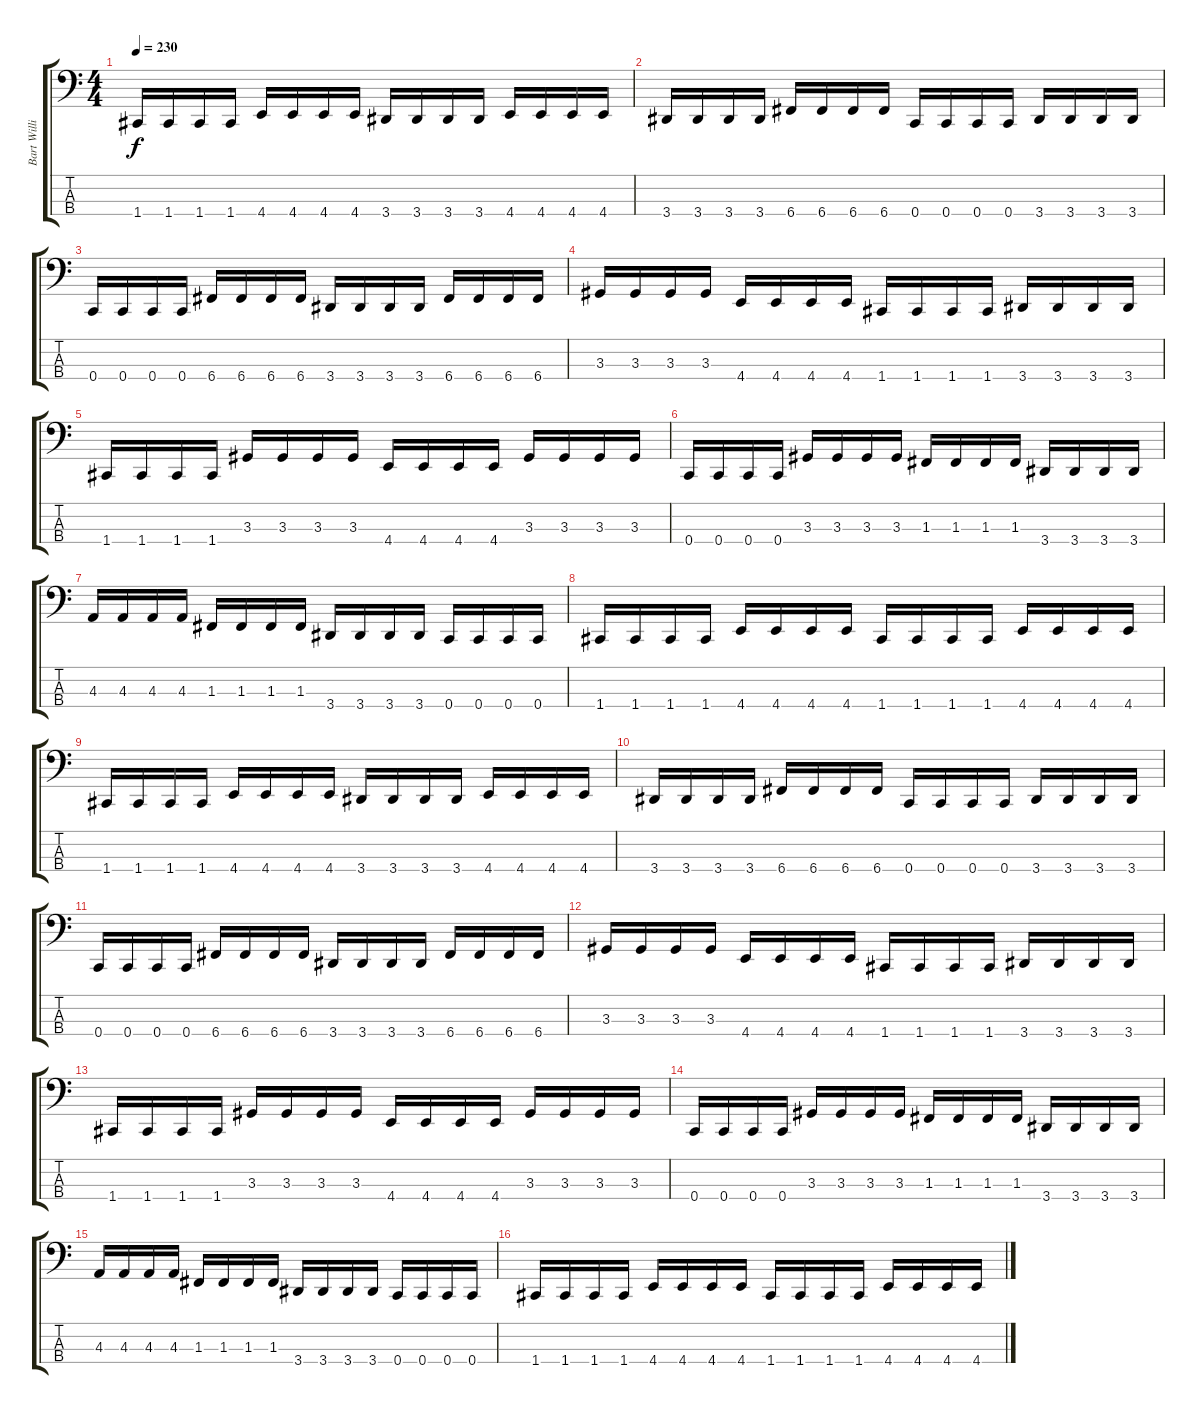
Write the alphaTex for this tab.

\track ("Bart Williams" "Bart Willi") {instrument electricbassfinger}
\staff {score tabs}
\tuning (Eb2 Bb1 F1 C1) {hide}
\ts (4 4)
\tempo 230
\clef f4
\ks c
1.4.16{dy f} 1.4.16 1.4.16 1.4.16 4.4.16 4.4.16 4.4.16 4.4.16 3.4.16 3.4.16 3.4.16 3.4.16 4.4.16 4.4.16 4.4.16 4.4.16 |
3.4.16 3.4.16 3.4.16 3.4.16 6.4.16 6.4.16 6.4.16 6.4.16 0.4.16 0.4.16 0.4.16 0.4.16 3.4.16 3.4.16 3.4.16 3.4.16 |
0.4.16 0.4.16 0.4.16 0.4.16 6.4.16 6.4.16 6.4.16 6.4.16 3.4.16 3.4.16 3.4.16 3.4.16 6.4.16 6.4.16 6.4.16 6.4.16 |
3.3.16 3.3.16 3.3.16 3.3.16 4.4.16 4.4.16 4.4.16 4.4.16 1.4.16 1.4.16 1.4.16 1.4.16 3.4.16 3.4.16 3.4.16 3.4.16 |
1.4.16 1.4.16 1.4.16 1.4.16 3.3.16 3.3.16 3.3.16 3.3.16 4.4.16 4.4.16 4.4.16 4.4.16 3.3.16 3.3.16 3.3.16 3.3.16 |
0.4.16 0.4.16 0.4.16 0.4.16 3.3.16 3.3.16 3.3.16 3.3.16 1.3.16 1.3.16 1.3.16 1.3.16 3.4.16 3.4.16 3.4.16 3.4.16 |
4.3.16 4.3.16 4.3.16 4.3.16 1.3.16 1.3.16 1.3.16 1.3.16 3.4.16 3.4.16 3.4.16 3.4.16 0.4.16 0.4.16 0.4.16 0.4.16 |
1.4.16 1.4.16 1.4.16 1.4.16 4.4.16 4.4.16 4.4.16 4.4.16 1.4.16 1.4.16 1.4.16 1.4.16 4.4.16 4.4.16 4.4.16 4.4.16 |
1.4.16 1.4.16 1.4.16 1.4.16 4.4.16 4.4.16 4.4.16 4.4.16 3.4.16 3.4.16 3.4.16 3.4.16 4.4.16 4.4.16 4.4.16 4.4.16 |
3.4.16 3.4.16 3.4.16 3.4.16 6.4.16 6.4.16 6.4.16 6.4.16 0.4.16 0.4.16 0.4.16 0.4.16 3.4.16 3.4.16 3.4.16 3.4.16 |
0.4.16 0.4.16 0.4.16 0.4.16 6.4.16 6.4.16 6.4.16 6.4.16 3.4.16 3.4.16 3.4.16 3.4.16 6.4.16 6.4.16 6.4.16 6.4.16 |
3.3.16 3.3.16 3.3.16 3.3.16 4.4.16 4.4.16 4.4.16 4.4.16 1.4.16 1.4.16 1.4.16 1.4.16 3.4.16 3.4.16 3.4.16 3.4.16 |
1.4.16 1.4.16 1.4.16 1.4.16 3.3.16 3.3.16 3.3.16 3.3.16 4.4.16 4.4.16 4.4.16 4.4.16 3.3.16 3.3.16 3.3.16 3.3.16 |
0.4.16 0.4.16 0.4.16 0.4.16 3.3.16 3.3.16 3.3.16 3.3.16 1.3.16 1.3.16 1.3.16 1.3.16 3.4.16 3.4.16 3.4.16 3.4.16 |
4.3.16 4.3.16 4.3.16 4.3.16 1.3.16 1.3.16 1.3.16 1.3.16 3.4.16 3.4.16 3.4.16 3.4.16 0.4.16 0.4.16 0.4.16 0.4.16 |
1.4.16 1.4.16 1.4.16 1.4.16 4.4.16 4.4.16 4.4.16 4.4.16 1.4.16 1.4.16 1.4.16 1.4.16 4.4.16 4.4.16 4.4.16 4.4.16
